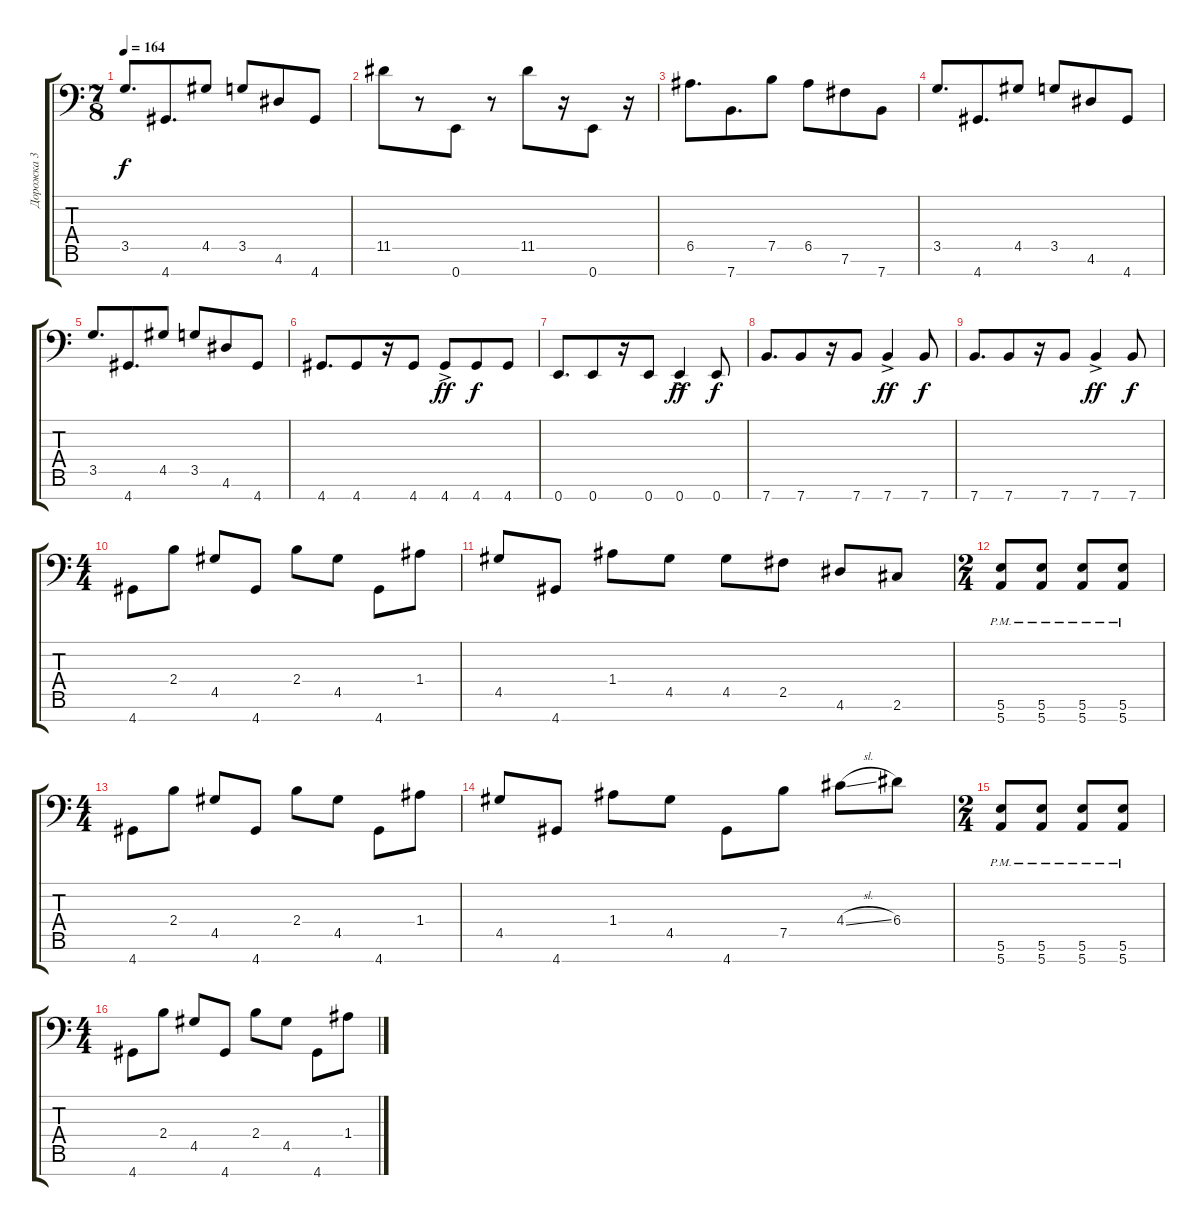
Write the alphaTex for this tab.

\track ("Дорожка 3" "Дорожка 3") {instrument distortionguitar}
\staff {score tabs}
\tuning (B3 G3 D3 A2 E2 B1 E1) {hide}
\ts (7 8)
\tempo 164
\clef f4
\ks c
3.5.8{d dy f} 4.7.8{d} 4.5.8 3.5.8 4.6.8 4.7.8 |
11.5.8 r.8 0.7.8 r.8 11.5.8 r.16 0.7.8 r.16 |
6.5.8{d} 7.7.8{d} 7.5.8 6.5.8 7.6.8 7.7.8 |
3.5.8{d} 4.7.8{d} 4.5.8 3.5.8 4.6.8 4.7.8 |
3.5.8{d} 4.7.8{d} 4.5.8 3.5.8 4.6.8 4.7.8 |
4.7.8{d} 4.7.8 r.16 4.7.8 4.7{ac}.8{dy ff} 4.7.8{dy f} 4.7.8 |
0.7.8{d} 0.7.8 r.16 0.7.8 0.7{ac}.4{dy ff} 0.7.8{dy f} |
7.7.8{d} 7.7.8 r.16 7.7.8 7.7{ac}.4{dy ff} 7.7.8{dy f} |
7.7.8{d} 7.7.8 r.16 7.7.8 7.7{ac}.4{dy ff} 7.7.8{dy f} |
\ts (4 4)
4.7.8 2.4.8 4.5.8 4.7.8 2.4.8 4.5.8 4.7.8 1.4.8 |
4.5.8 4.7.8 1.4.8 4.5.8 4.5.8 2.5.8 4.6.8 2.6.8 |
\ts (2 4)
(5.6{pm} 5.7{pm}).8 (5.6{pm} 5.7{pm}).8 (5.6{pm} 5.7{pm}).8 (5.6{pm} 5.7{pm}).8 |
\ts (4 4)
4.7.8 2.4.8 4.5.8 4.7.8 2.4.8 4.5.8 4.7.8 1.4.8 |
4.5.8 4.7.8 1.4.8 4.5.8 4.7.8 7.5.8 4.4{sl}.8 6.4.8 |
\ts (2 4)
(5.6{pm} 5.7{pm}).8 (5.6{pm} 5.7{pm}).8 (5.6{pm} 5.7{pm}).8 (5.6{pm} 5.7{pm}).8 |
\ts (4 4)
4.7.8 2.4.8 4.5.8 4.7.8 2.4.8 4.5.8 4.7.8 1.4.8
